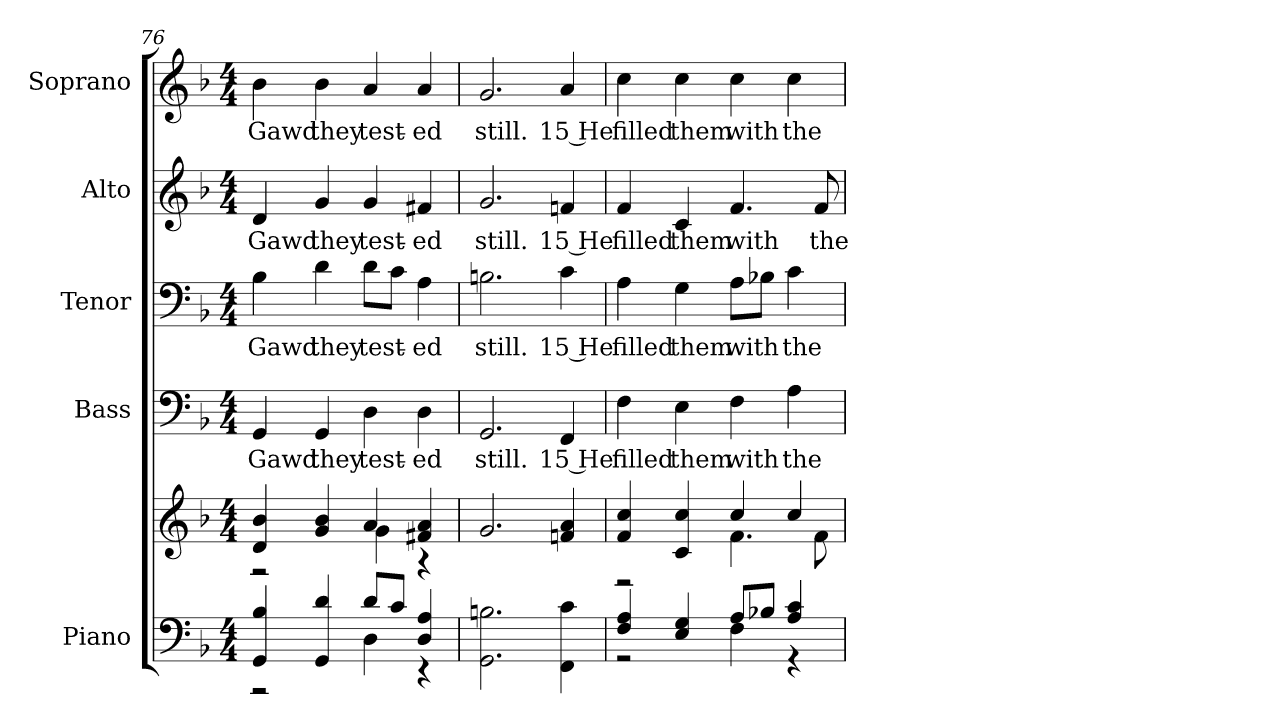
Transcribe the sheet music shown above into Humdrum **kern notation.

**kern	**kern	**kern	**text	**kern	**text	**kern	**text	**kern	**text
*part5	*part5	*part4	*part4	*part3	*part3	*part2	*part2	*part1	*part1
*staff6	*staff5	*staff4	*staff4	*staff3	*staff3	*staff2	*staff2	*staff1	*staff1
*I"Piano	*	*I"Bass	*	*I"Tenor	*	*I"Alto	*	*I"Soprano	*
*I'Pno.	*	*I'B.	*	*I'T.	*	*I'A.	*	*I'S.	*
*clefF4	*clefG2	*clefF4	*	*clefF4	*	*clefG2	*	*clefG2	*
*k[b-]	*k[b-]	*k[b-]	*	*k[b-]	*	*k[b-]	*	*k[b-]	*
*F:	*F:	*F:	*	*F:	*	*F:	*	*F:	*
*M4/4	*M4/4	*M4/4	*	*M4/4	*	*M4/4	*	*M4/4	*
=76	=76	=76	=76	=76	=76	=76	=76	=76	=76
*^	*^	*	*	*	*	*	*	*	*
!	!	!	!	!	!LO:LY:b:color=#000000	!	!	!	!	!	!
!	!	!	!	!	!	!	!LO:LY:b:color=#000000	!	!	!	!
!	!	!	!	!	!	!	!	!	!LO:LY:b:color=#000000	!	!
!	!	!	!	!	!	!	!	!	!	!	!LO:LY:b:color=#000000
4GGi/ 4B-i	2r	4di/ 4b-i	2r	4GGi/	Gawd	4B-i\	Gawd	4di/	Gawd	4b-i\	Gawd
!	!	!	!	!	!LO:LY:b:color=#000000	!	!	!	!	!	!
!	!	!	!	!	!	!	!LO:LY:b:color=#000000	!	!	!	!
!	!	!	!	!	!	!	!	!	!LO:LY:b:color=#000000	!	!
!	!	!	!	!	!	!	!	!	!	!	!LO:LY:b:color=#000000
4GGi/ 4di	.	4gi/ 4b-i	.	4GGi/	they	4di\	they	4gi/	they	4b-i\	they
!	!	!	!	!	!LO:LY:b:color=#000000	!	!	!	!	!	!
!	!	!	!	!	!	!	!LO:LY:b:color=#000000	!	!	!	!
!	!	!	!	!	!	!	!	!	!LO:LY:b:color=#000000	!	!
!	!	!	!	!	!	!	!	!	!	!	!LO:LY:b:color=#000000
8di/L	4Di\	4ai/	4gi\	4Di\	test-	8di\L	test-	4gi/	test-	4ai/	test-
8ci/J	.	.	.	.	.	8ci\J	.	.	.	.	.
!	!	!	!	!	!LO:LY:b:color=#000000	!	!	!	!	!	!
!	!	!	!	!	!	!	!LO:LY:b:color=#000000	!	!	!	!
!	!	!	!	!	!	!	!	!	!LO:LY:b:color=#000000	!	!
!	!	!	!	!	!	!	!	!	!	!	!LO:LY:b:color=#000000
4Di/ 4Ai	4r	4f#Xi/ 4ai	4r	4Di\	-ed	4Ai\	-ed	4f#Xi/	-ed	4ai/	-ed
*v	*v	*	*	*	*	*	*	*	*	*	*
*	*v	*v	*	*	*	*	*	*	*	*
=77	=77	=77	=77	=77	=77	=77	=77	=77	=77
*^	*^	*	*	*	*	*	*	*	*
!	!	!	!	!	!LO:LY:b:color=#000000	!	!	!	!	!	!
*v	*v	*	*	*	*	*	*	*	*	*	*
*	*v	*v	*	*	*	*	*	*	*	*
*^	*^	*	*	*	*	*	*	*	*
!	!	!	!	!	!	!	!LO:LY:b:color=#000000	!	!	!	!
*v	*v	*	*	*	*	*	*	*	*	*	*
*	*v	*v	*	*	*	*	*	*	*	*
*^	*^	*	*	*	*	*	*	*	*
!	!	!	!	!	!	!	!	!	!LO:LY:b:color=#000000	!	!
*v	*v	*	*	*	*	*	*	*	*	*	*
*	*v	*v	*	*	*	*	*	*	*	*
*^	*^	*	*	*	*	*	*	*	*
!	!	!	!	!	!	!	!	!	!	!	!LO:LY:b:color=#000000
*v	*v	*	*	*	*	*	*	*	*	*	*
*	*v	*v	*	*	*	*	*	*	*	*
2.GGi\ 2.Bni	2.gi/	2.GGi/	still.	2.Bni\	still.	2.gi/	still.	2.gi/	still.
!	!	!	!LO:LY:b:color=#000000	!	!	!	!	!	!
!	!	!	!	!	!LO:LY:b:color=#000000	!	!	!	!
!	!	!	!	!	!	!	!LO:LY:b:color=#000000	!	!
!	!	!	!	!	!	!	!	!	!LO:LY:b:color=#000000
4FFi\ 4ci	4fni/ 4ai	4FFi/	15 He	4ci\	15 He	4fni/	15 He	4ai/	15 He
!!LO:PB:g=z
=78	=78	=78	=78	=78	=78	=78	=78	=78	=78
*^	*^	*	*	*	*	*	*	*	*
!	!	!	!	!	!LO:LY:b:color=#000000	!	!	!	!	!	!
!	!	!	!	!	!	!	!LO:LY:b:color=#000000	!	!	!	!
!	!	!	!	!	!	!	!	!	!LO:LY:b:color=#000000	!	!
!	!	!	!	!	!	!	!	!	!	!	!LO:LY:b:color=#000000
4Fi/ 4Ai	2r	4fi/ 4cci	2r	4Fi\	filled	4Ai\	filled	4fi/	filled	4cci\	filled
!	!	!	!	!	!LO:LY:b:color=#000000	!	!	!	!	!	!
!	!	!	!	!	!	!	!LO:LY:b:color=#000000	!	!	!	!
!	!	!	!	!	!	!	!	!	!LO:LY:b:color=#000000	!	!
!	!	!	!	!	!	!	!	!	!	!	!LO:LY:b:color=#000000
4Ei/ 4Gi	.	4ci/ 4cci	.	4Ei\	them	4Gi\	them	4ci/	them	4cci\	them
!	!	!	!	!	!LO:LY:b:color=#000000	!	!	!	!	!	!
!	!	!	!	!	!	!	!LO:LY:b:color=#000000	!	!	!	!
!	!	!	!	!	!	!	!	!	!LO:LY:b:color=#000000	!	!
!	!	!	!	!	!	!	!	!	!	!	!LO:LY:b:color=#000000
8Ai/L	4Fi\	4cci/	4.fi\	4Fi\	with	8Ai\L	with	4.fi/	with	4cci\	with
8B-Xi/J	.	.	.	.	.	8B-Xi\J	.	.	.	.	.
!	!	!	!	!	!LO:LY:b:color=#000000	!	!	!	!	!	!
!	!	!	!	!	!	!	!LO:LY:b:color=#000000	!	!	!	!
!	!	!	!	!	!	!	!	!	!	!	!LO:LY:b:color=#000000
4Ai/ 4ci	4r	4cci/	.	4Ai\	the	4ci\	the	.	.	4cci\	the
!	!	!	!	!	!	!	!	!	!LO:LY:b:color=#000000	!	!
.	.	.	8fi\	.	.	.	.	8fi/	the	.	.
*v	*v	*	*	*	*	*	*	*	*	*	*
*	*v	*v	*	*	*	*	*	*	*	*
=	=	=	=	=	=	=	=	=	=
*-	*-	*-	*-	*-	*-	*-	*-	*-	*-
